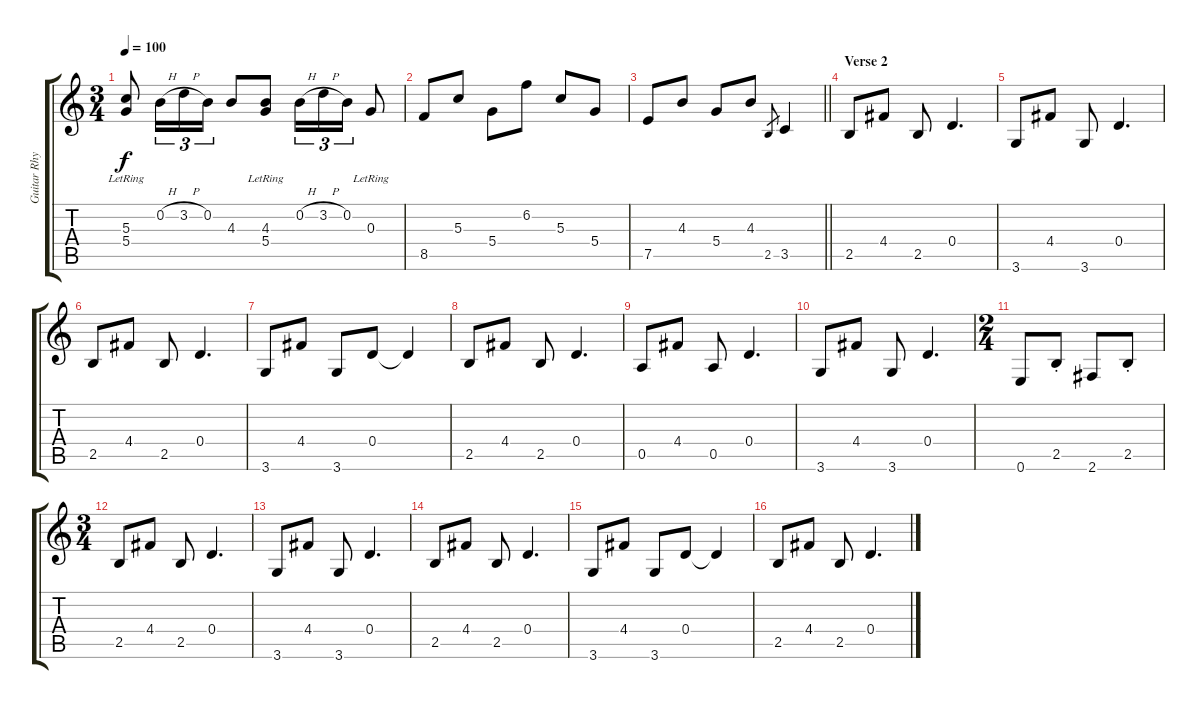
\track ("Guitar Rhythm" "Guitar Rhy") {instrument electricguitarclean}
\staff {score tabs}
\tuning (E4 B3 G3 D3 A2 E2) {hide}
\ts (3 4)
\tempo 100
\clef g2
\ks c
(5.3{lr} 5.4{lr}).8{dy f} 0.2{h}.16{tu (3 2)} 3.2{h}.16{tu (3 2)} 0.2.16{tu (3 2)} 4.3.8 (4.3{lr} 5.4{lr}).8 0.2{h}.16{tu (3 2)} 3.2{h}.16{tu (3 2)} 0.2.16{tu (3 2)} 0.3{lr}.8 |
8.5.8 5.3.8 5.4.8 6.2.8 5.3.8 5.4.8 |
\barLineRight lightlight
7.5.8 4.3.8 5.4.8 4.3.8 2.5.8{gr} 3.5.4 |
\section ("" "Verse 2")
2.5.8 4.4.8 2.5.8 0.4.4{d} |
3.6.8 4.4.8 3.6.8 0.4.4{d} |
2.5.8 4.4.8 2.5.8 0.4.4{d} |
3.6.8 4.4.8 3.6.8 0.4.8 0.4{t}.4 |
2.5.8 4.4.8 2.5.8 0.4.4{d} |
0.5.8 4.4.8 0.5.8 0.4.4{d} |
3.6.8 4.4.8 3.6.8 0.4.4{d} |
\ts (2 4)
0.6.8 2.5{st}.8 2.6.8 2.5{st}.8 |
\ts (3 4)
2.5.8 4.4.8 2.5.8 0.4.4{d} |
3.6.8 4.4.8 3.6.8 0.4.4{d} |
2.5.8 4.4.8 2.5.8 0.4.4{d} |
3.6.8 4.4.8 3.6.8 0.4.8 0.4{t}.4 |
2.5.8 4.4.8 2.5.8 0.4.4{d}
